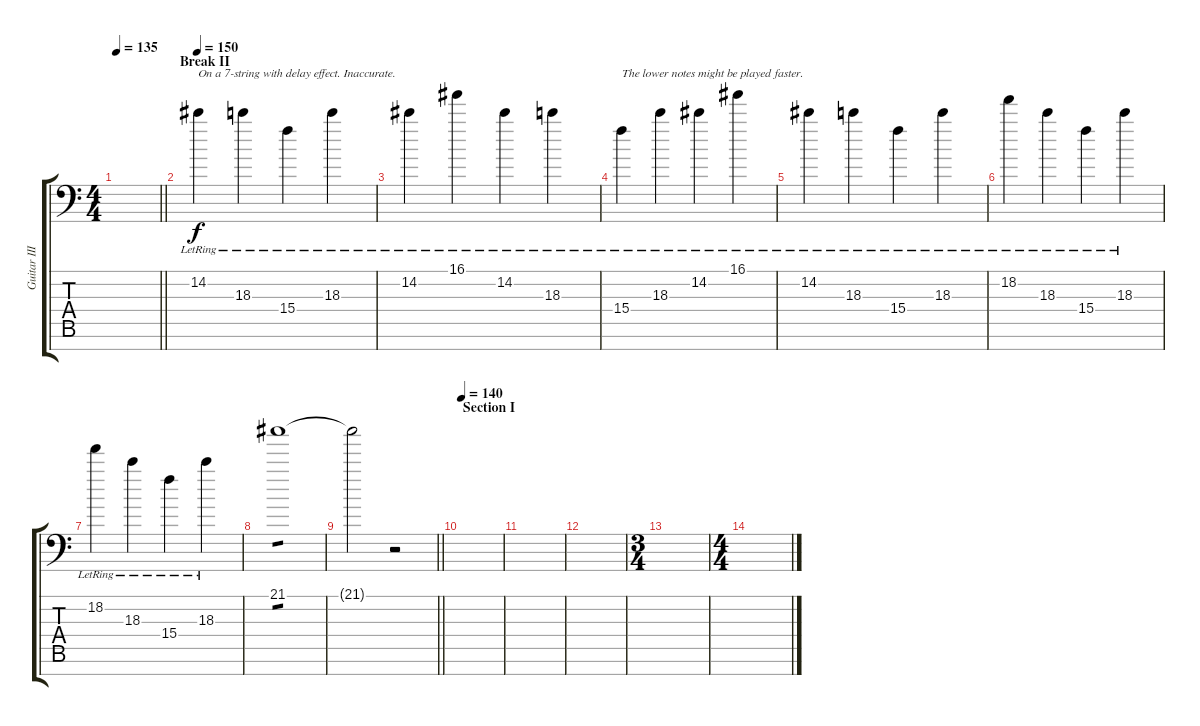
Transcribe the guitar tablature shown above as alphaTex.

\track ("Guitar III" "Guitar III") {instrument distortionguitar}
\staff {score tabs}
\tuning (E4 B3 Gb3 D3 A2 E2 A1) {hide}
\ts (4 4)
\tempo 135
\clef f4
\barLineRight lightlight
\ks c
|
\section ("" "Break II")
\tempo 150
14.2{lr}.4{txt "On a 7-string with delay effect. Inaccurate."} 18.3{lr}.4 15.4{lr}.4 18.3{lr}.4 |
14.2{lr}.4 16.1{lr}.4 14.2{lr}.4 18.3{lr}.4 |
15.4{lr}.4{txt "The lower notes might be played faster."} 18.3{lr}.4 14.2{lr}.4 16.1{lr}.4 |
14.2{lr}.4 18.3{lr}.4 15.4{lr}.4 18.3{lr}.4 |
18.2{lr}.4 18.3{lr}.4 15.4{lr}.4 18.3{lr}.4 |
18.2{lr}.4 18.3{lr}.4 15.4{lr}.4 18.3{lr}.4 |
21.1.1{tp 1} |
\barLineRight lightlight
21.1{t}.2 r.2 |
\section ("" "Section I")
\tempo 140
|
|
|
\ts (3 4)
|
\ts (4 4)
